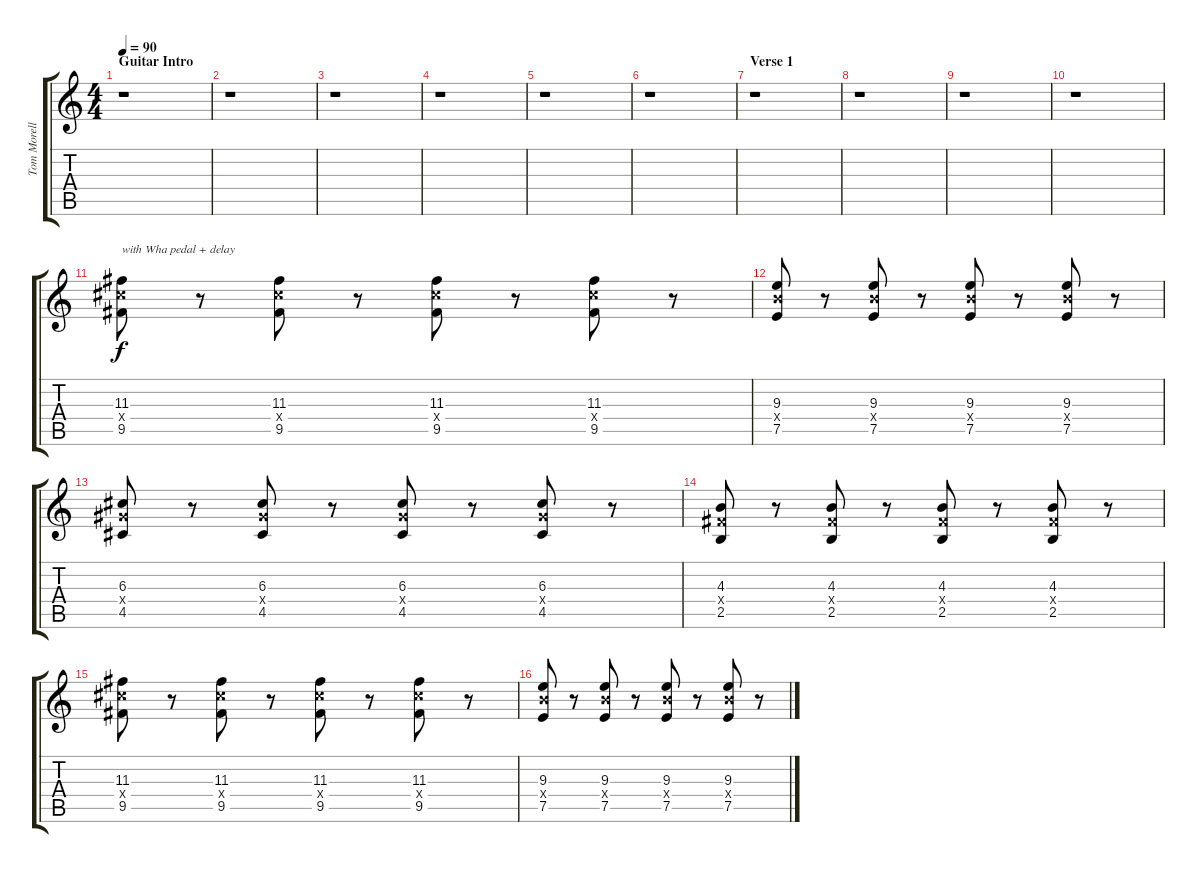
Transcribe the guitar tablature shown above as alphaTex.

\track ("Tom Morello / Guitar 2" "Tom Morell") {instrument distortionguitar}
\staff {score tabs}
\tuning (E4 B3 G3 D3 A2 E2) {hide}
\ts (4 4)
\section ("" "Guitar Intro")
\tempo 90
\clef g2
\ks c
r.1{dy f instrument distortionguitar} |
r.1 |
r.1 |
r.1 |
r.1 |
r.1 |
\section ("" "Verse 1")
r.1 |
r.1 |
r.1 |
r.1 |
(11.3 11.4{x} 9.5).8{txt "with Wha pedal + delay"} r.8 (11.3 11.4{x} 9.5).8 r.8 (11.3 11.4{x} 9.5).8 r.8 (11.3 11.4{x} 9.5).8 r.8 |
(9.3 9.4{x} 7.5).8 r.8 (9.3 9.4{x} 7.5).8 r.8 (9.3 9.4{x} 7.5).8 r.8 (9.3 9.4{x} 7.5).8 r.8 |
(6.3 6.4{x} 4.5).8 r.8 (6.3 6.4{x} 4.5).8 r.8 (6.3 6.4{x} 4.5).8 r.8 (6.3 6.4{x} 4.5).8 r.8 |
(4.3 4.4{x} 2.5).8 r.8 (4.3 4.4{x} 2.5).8 r.8 (4.3 4.4{x} 2.5).8 r.8 (4.3 4.4{x} 2.5).8 r.8 |
(11.3 11.4{x} 9.5).8 r.8 (11.3 11.4{x} 9.5).8 r.8 (11.3 11.4{x} 9.5).8 r.8 (11.3 11.4{x} 9.5).8 r.8 |
(9.3 9.4{x} 7.5).8 r.8 (9.3 9.4{x} 7.5).8 r.8 (9.3 9.4{x} 7.5).8 r.8 (9.3 9.4{x} 7.5).8 r.8
